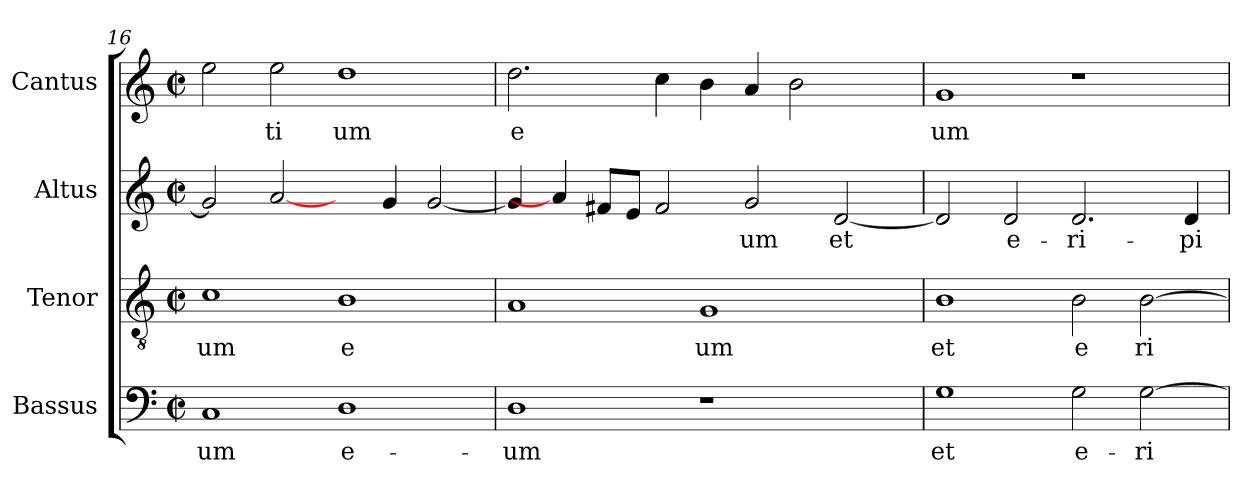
**kern	**text	**kern	**text	**kern	**text	**kern	**text
*part4	*part4	*part3	*part3	*part2	*part2	*part1	*part1
*staff4	*staff4	*staff3	*staff3	*staff2	*staff2	*staff1	*staff1
*I"Bassus	*	*I"Tenor	*	*I"Altus	*	*I"Cantus	*
!!LO:PB:g=z
*clefF4	*	*clefGv2	*	*clefG2	*	*clefG2	*
*k[]	*	*k[]	*	*k[]	*	*k[]	*
*C:	*	*C:	*	*C:	*	*C:	*
*M2/2	*	*M2/2	*	*M2/2	*	*M2/2	*
*met(c|)	*	*met(c|)	*	*met(c|)	*	*met(c|)	*
=16	=16	=16	=16	=16	=16	=16	=16
!	!LO:LY:b:cj	!	!LO:LY:b:cj	!	!LO:LY:b:cj	!	!LO:LY:b:cj
1C	um	1c	-um	2g/]	.	2ee\	.
!	!	!	!	!	!LO:LY:b:cj	!	!LO:LY:b:cj
.	.	.	.	[2a/	.	2ee\	ti
!	!LO:LY:b:cj	!	!LO:LY:b:cj	!	!	!	!LO:LY:b:cj
1D	e-	1B	e	4ryy	.	1dd	um
!	!	!	!	!	!LO:LY:b:cj	!	!
.	.	.	.	4g/	.	.	.
!	!	!	!	!	!LO:LY:b:cj	!	!
.	.	.	.	[<2g/	.	.	.
=17	=17	=17	=17	=17	=17	=17	=17
!	!LO:LY:b:cj	!	!LO:LY:b:cj	!	!LO:LY:b:cj	!	!LO:LY:b:cj
1D	-um	1A	.	4g/]	.	2.dd\	e
.	.	.	.	4a/]	.	.	.
!	!	!	!	!	!LO:LY:b:cj	!	!
.	.	.	.	8f#/L	.	.	.
!	!	!	!	!	!LO:LY:b:cj	!	!
.	.	.	.	8e/J	.	.	.
!	!	!	!	!	!LO:LY:b:cj	!	!LO:LY:b:cj
.	.	.	.	2f#/	.	4cc\	.
!	!	!	!LO:LY:b:cj	!	!	!	!LO:LY:b:cj
1r	.	1G	um	.	.	4b\	.
!	!	!	!	!	!LO:LY:b:cj	!	!LO:LY:b:cj
.	.	.	.	2g/	um	4a/	.
!	!	!	!	!	!	!	!LO:LY:b:cj
.	.	.	.	.	.	2b\	.
!	!	!	!	!	!LO:LY:b:cj	!	!
.	.	.	.	[<2d/	et	.	.
4ryy	.	4ryy	.	.	.	4ryy	.
=18	=18	=18	=18	=18	=18	=18	=18
!	!LO:LY:b:cj	!	!LO:LY:b:cj	!	!LO:LY:b:cj	!	!LO:LY:b:cj
1G	et	1B	et	2d/]	.	1g	um
!	!	!	!	!	!LO:LY:b:cj	!	!
.	.	.	.	2d/	e-	.	.
!	!LO:LY:b:cj	!	!LO:LY:b:cj	!	!LO:LY:b:cj	!	!
2G\	e-	2B\	e	2.d/	-ri-	1r	.
!	!LO:LY:b:cj	!	!LO:LY:b:cj	!	!	!	!
[>2G\	-ri-	[>2B\	ri	.	.	.	.
!	!	!	!	!	!LO:LY:b:cj	!	!
.	.	.	.	4d/	-pi-	.	.
=	=	=	=	=	=	=	=
*-	*-	*-	*-	*-	*-	*-	*-
